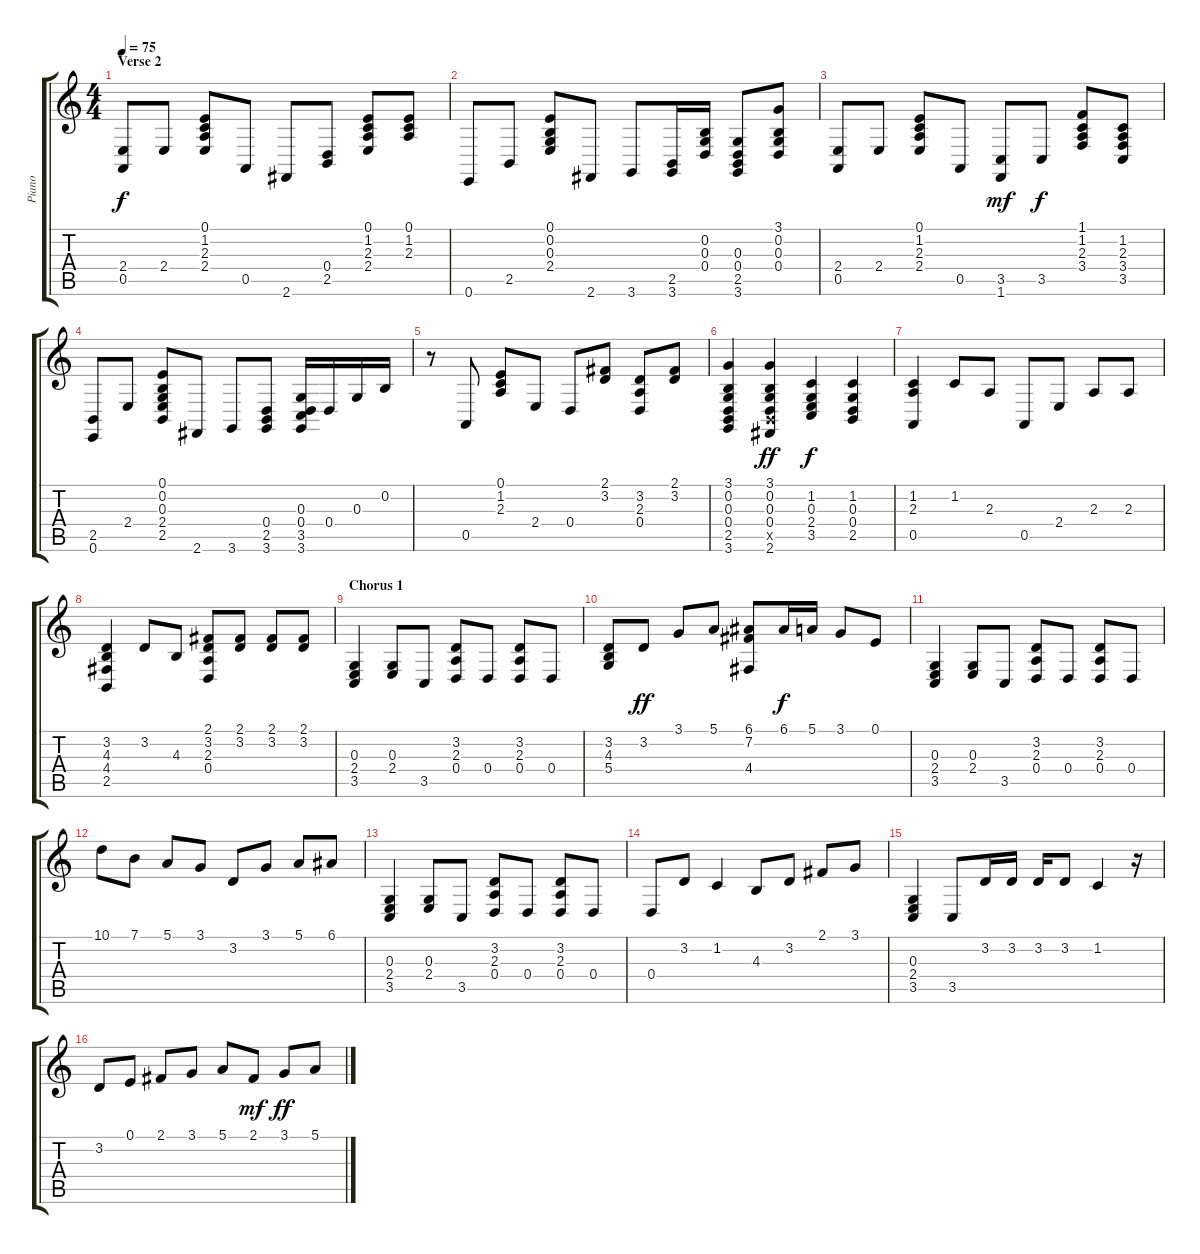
\track ("Piano" "Piano") {instrument acousticgrandpiano}
\staff {score tabs}
\tuning (E4 B3 G3 D3 A2 E2) {hide}
\ts (4 4)
\section ("" "Verse 2")
\tempo 75
\clef g2
\ks c
(2.4 0.5).8{dy f} 2.4.8 (0.1 1.2 2.3 2.4).8 0.5.8 2.6.8 (0.4 2.5).8 (0.1 1.2 2.3 2.4).8 (0.1 1.2 2.3).8 |
0.6.8 2.5.8 (0.1 0.2 0.3 2.4).8 2.6.8 3.6.8 (2.5 3.6).16 (0.2 0.3 0.4).16 (0.3 0.4 2.5 3.6).8 (3.1 0.2 0.3 0.4).8 |
(2.4 0.5).8 2.4.8 (0.1 1.2 2.3 2.4).8 0.5.8 (3.5 1.6).8{dy mf} 3.5.8{dy f} (1.1 1.2 2.3 3.4).8 (1.2 2.3 3.4 3.5).8 |
(2.5 0.6).8 2.4.8 (0.1 0.2 0.3 2.4 2.5).8 2.6.8 3.6.8 (0.4 2.5 3.6).8 (0.3 0.4 3.5 3.6).16 0.4.16 0.3.16 0.2.16 |
r.8 0.5.8 (0.1 1.2 2.3).8 2.4.8 0.4.8 (2.1 3.2).8 (3.2 2.3 0.4).8 (2.1 3.2).8 |
(3.1 0.2 0.3 0.4 2.5 3.6).4 (3.1 0.2 0.3 0.4 2.5{x} 2.6).4{dy ff} (1.2 0.3 2.4 3.5).4{dy f} (1.2 0.3 0.4 2.5).4 |
(1.2 2.3 0.5).4 1.2.8 2.3.8 0.5.8 2.4.8 2.3.8 2.3.8 |
(3.2 4.3 4.4 2.5).4 3.2.8 4.3.8 (2.1 3.2 2.3 0.4).8 (2.1 3.2).8 (2.1 3.2).8 (2.1 3.2).8 |
\section ("" "Chorus 1")
(0.3 2.4 3.5).4 (0.3 2.4).8 3.5.8 (3.2 2.3 0.4).8 0.4.8 (3.2 2.3 0.4).8 0.4.8 |
(3.2 4.3 5.4).8 3.2.8{dy ff} 3.1.8 5.1.8 (6.1 7.2 4.4).8 6.1.16{dy f} 5.1.16 3.1.8 0.1.8 |
(0.3 2.4 3.5).4 (0.3 2.4).8 3.5.8 (3.2 2.3 0.4).8 0.4.8 (3.2 2.3 0.4).8 0.4.8 |
10.1.8 7.1.8 5.1.8 3.1.8 3.2.8 3.1.8 5.1.8 6.1.8 |
(0.3 2.4 3.5).4 (0.3 2.4).8 3.5.8 (3.2 2.3 0.4).8 0.4.8 (3.2 2.3 0.4).8 0.4.8 |
0.4.8 3.2.8 1.2.4 4.3.8 3.2.8 2.1.8 3.1.8 |
(0.3 2.4 3.5).4 3.5.8 3.2.16 3.2.16 3.2.16 3.2.8 1.2.4 r.16 |
3.2.8 0.1.8 2.1.8 3.1.8 5.1.8 2.1.8{dy mf} 3.1.8{dy ff} 5.1.8
